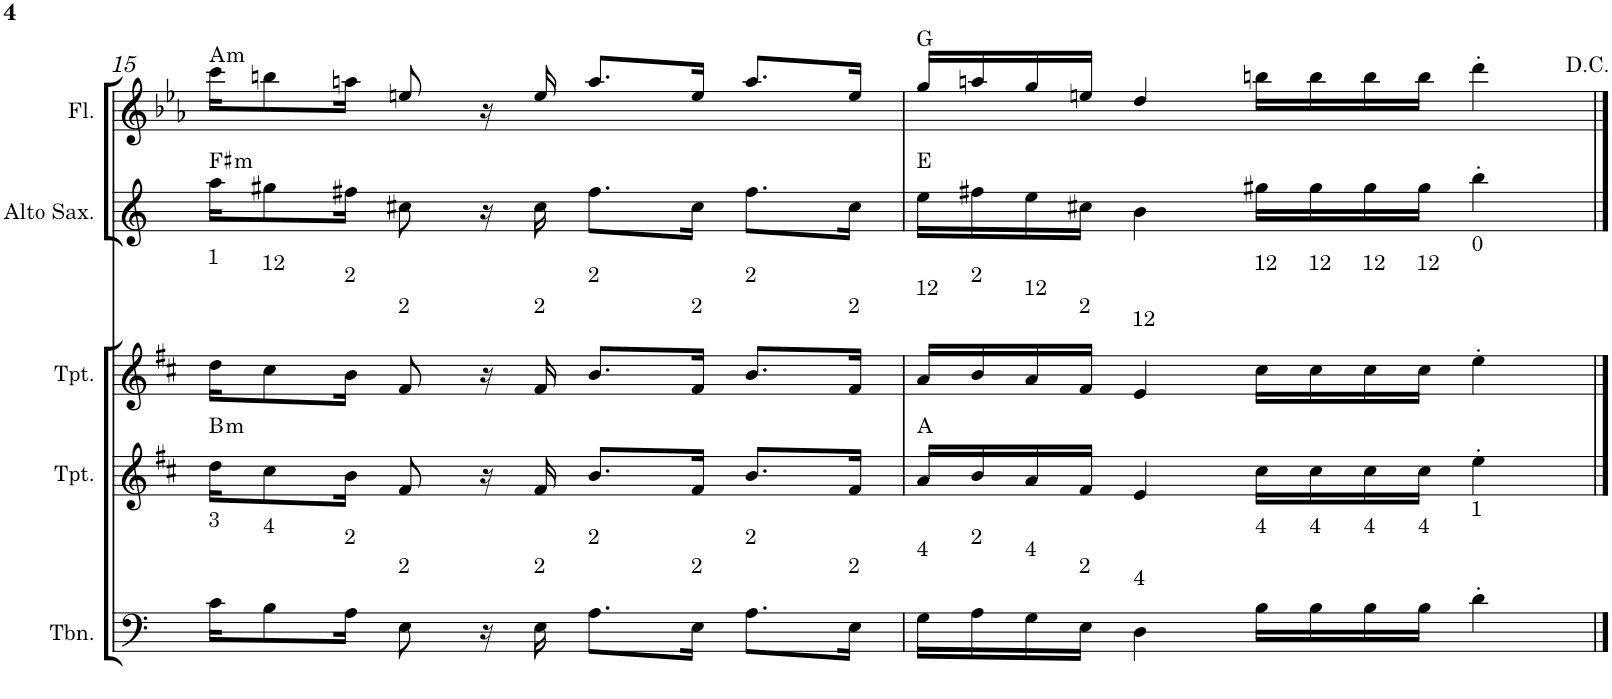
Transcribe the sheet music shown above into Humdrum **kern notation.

**kern	**kern	**harte	**kern	**kern	**harte	**kern	**harte
*part5	*part4	*part4	*part3	*part2	*part2	*part1	*part1
*staff5	*staff4	*	*staff3	*staff2	*	*staff1	*
*I"C clavF	*I"Bb	*	*I"Bb - Pirata	*I"Eb	*	*I"C clavG	*
!!LO:PB:g=z
*clefF4	*clefG2	*	*clefG2	*clefG2	*	*clefG2	*
*	*Trd1c2	*	*Trd1c2	*Trd5c9	*	*	*
*k[]	*k[f#c#]	*	*k[f#c#]	*k[]	*	*k[b-e-a-]	*
*C:	*D:	*	*D:	*	*	*E-:	*
*M4/4	*M4/4	*	*M4/4	*M4/4	*	*M4/4	*
=15	=15	=15	=15	=15	=15	=15	=15
!	!	!	!LO:TX:a:t=1	!	!	!	!
!LO:TX:a:t=3	!	!LO:H:kt=m	!	!	!LO:H:kt=m	!	!LO:H:kt=m
16c\KL	16dd\KL	B:min	16dd\KL	16aa\KL	F#:min	16ccc\KL	A:min
!	!	!	!LO:TX:a:t=12	!	!	!	!
!LO:TX:a:t=4	!	!	!	!	!	!	!
8B\	8cc#\	.	8cc#\	8gg#X\	.	8bbn\	.
!	!	!	!LO:TX:a:t=2	!	!	!	!
!LO:TX:a:t=2	!	!	!	!	!	!	!
16A\Jk	16b\Jk	.	16b\Jk	16ff#X\Jk	.	16aan\Jk	.
!	!	!	!LO:TX:a:t=2	!	!	!	!
!LO:TX:a:t=2	!	!	!	!	!	!	!
8E\	8f#/	.	8f#/	8cc#X\	.	8een/	.
16r	16r	.	16r	16r	.	16r	.
!	!	!	!LO:TX:a:t=2	!	!	!	!
!LO:TX:a:t=2	!	!	!	!	!	!	!
16E\	16f#/	.	16f#/	16cc#\	.	16ee/	.
!	!	!	!LO:TX:a:t=2	!	!	!	!
!LO:TX:a:t=2	!	!	!	!	!	!	!
8.A\L	8.b/L	.	8.b/L	8.ff#\L	.	8.aa/L	.
!	!	!	!LO:TX:a:t=2	!	!	!	!
!LO:TX:a:t=2	!	!	!	!	!	!	!
16E\Jk	16f#/Jk	.	16f#/Jk	16cc#\Jk	.	16ee/Jk	.
!	!	!	!LO:TX:a:t=2	!	!	!	!
!LO:TX:a:t=2	!	!	!	!	!	!	!
8.A\L	8.b/L	.	8.b/L	8.ff#\L	.	8.aa/L	.
!	!	!	!LO:TX:a:t=2	!	!	!	!
!LO:TX:a:t=2	!	!	!	!	!	!	!
16E\Jk	16f#/Jk	.	16f#/Jk	16cc#\Jk	.	16ee/Jk	.
=16	=16	=16	=16	=16	=16	=16	=16
!	!	!	!LO:TX:a:t=12	!	!	!	!
!LO:TX:a:t=4	!	!	!	!	!	!	!
16G\LL	16a/LL	A:maj	16a/LL	16ee\LL	E:maj	16gg/LL	G:maj
!	!	!	!LO:TX:a:t=2	!	!	!	!
!LO:TX:a:t=2	!	!	!	!	!	!	!
16A\	16b/	.	16b/	16ff#X\	.	16aan/	.
!	!	!	!LO:TX:a:t=12	!	!	!	!
!LO:TX:a:t=4	!	!	!	!	!	!	!
16G\	16a/	.	16a/	16ee\	.	16gg/	.
!	!	!	!LO:TX:a:t=2	!	!	!	!
!LO:TX:a:t=2	!	!	!	!	!	!	!
16E\JJ	16f#/JJ	.	16f#/JJ	16cc#X\JJ	.	16een/JJ	.
!	!	!	!LO:TX:a:t=12	!	!	!	!
!LO:TX:a:t=4	!	!	!	!	!	!	!
4D\	4e/	.	4e/	4b\	.	4dd/	.
!	!	!	!LO:TX:a:t=12	!	!	!	!
!LO:TX:a:t=4	!	!	!	!	!	!	!
16B\LL	16cc#\LL	.	16cc#\LL	16gg#X\LL	.	16bbn\LL	.
!	!	!	!LO:TX:a:t=12	!	!	!	!
!LO:TX:a:t=4	!	!	!	!	!	!	!
16B\	16cc#\	.	16cc#\	16gg#\	.	16bb\	.
!	!	!	!LO:TX:a:t=12	!	!	!	!
!LO:TX:a:t=4	!	!	!	!	!	!	!
16B\	16cc#\	.	16cc#\	16gg#\	.	16bb\	.
!	!	!	!LO:TX:a:t=12	!	!	!	!
!LO:TX:a:t=4	!	!	!	!	!	!	!
16B\JJ	16cc#\JJ	.	16cc#\JJ	16gg#\JJ	.	16bb\JJ	.
!	!	!	!LO:TX:a:t=0	!	!	!	!
!LO:TX:a:t=1	!	!	!	!	!	!	!
4d'\	4ee'\	.	4ee'\	4bb'\	.	4ddd'\	.
==	==	==	==	==	==	==	==
*-	*-	*-	*-	*-	*-	*-	*-
